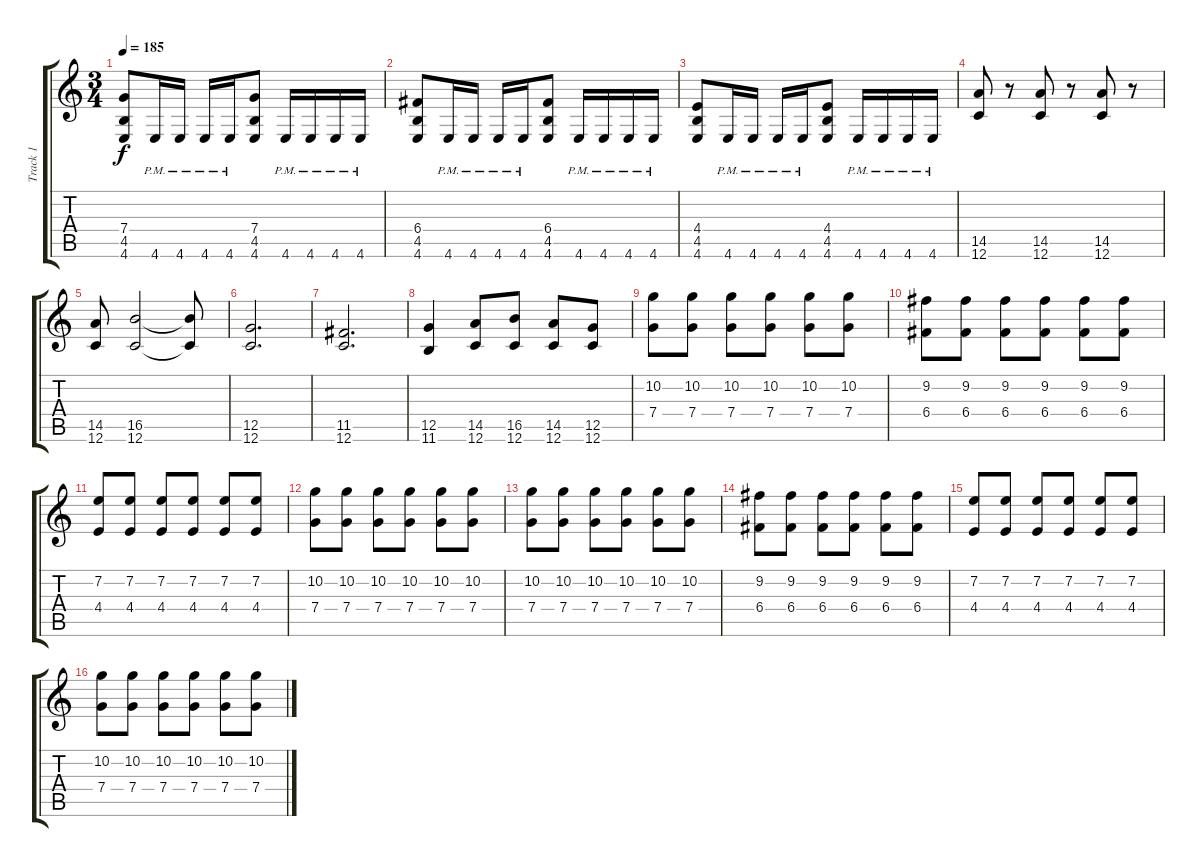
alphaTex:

\track ("Track 1" "Track 1") {instrument overdrivenguitar}
\staff {score tabs}
\tuning (D4 A3 F3 C3 G2 C2) {hide}
\ts (3 4)
\tempo 185
\clef g2
\ks c
(7.4 4.5 4.6).8{dy f instrument overdrivenguitar} 4.6{pm}.16 4.6{pm}.16 4.6{pm}.16 4.6{pm}.16 (7.4 4.5 4.6).8 4.6{pm}.16 4.6{pm}.16 4.6{pm}.16 4.6{pm}.16 |
(6.4 4.5 4.6).8 4.6{pm}.16 4.6{pm}.16 4.6{pm}.16 4.6{pm}.16 (6.4 4.5 4.6).8 4.6{pm}.16 4.6{pm}.16 4.6{pm}.16 4.6{pm}.16 |
(4.4 4.5 4.6).8 4.6{pm}.16 4.6{pm}.16 4.6{pm}.16 4.6{pm}.16 (4.4 4.5 4.6).8 4.6{pm}.16 4.6{pm}.16 4.6{pm}.16 4.6{pm}.16 |
(14.5 12.6).8 r.8 (14.5 12.6).8 r.8 (14.5 12.6).8 r.8 |
(14.5 12.6).8 (16.5 12.6).2 (16.5{t} 12.6{t}).8 |
(12.5 12.6).2{d} |
(11.5 12.6).2{d} |
(12.5 11.6).4 (14.5 12.6).8 (16.5 12.6).8 (14.5 12.6).8 (12.5 12.6).8 |
(10.2 7.4).8 (10.2 7.4).8 (10.2 7.4).8 (10.2 7.4).8 (10.2 7.4).8 (10.2 7.4).8 |
(9.2 6.4).8 (9.2 6.4).8 (9.2 6.4).8 (9.2 6.4).8 (9.2 6.4).8 (9.2 6.4).8 |
(7.2 4.4).8 (7.2 4.4).8 (7.2 4.4).8 (7.2 4.4).8 (7.2 4.4).8 (7.2 4.4).8 |
(10.2 7.4).8 (10.2 7.4).8 (10.2 7.4).8 (10.2 7.4).8 (10.2 7.4).8 (10.2 7.4).8 |
(10.2 7.4).8 (10.2 7.4).8 (10.2 7.4).8 (10.2 7.4).8 (10.2 7.4).8 (10.2 7.4).8 |
(9.2 6.4).8 (9.2 6.4).8 (9.2 6.4).8 (9.2 6.4).8 (9.2 6.4).8 (9.2 6.4).8 |
(7.2 4.4).8 (7.2 4.4).8 (7.2 4.4).8 (7.2 4.4).8 (7.2 4.4).8 (7.2 4.4).8 |
(10.2 7.4).8 (10.2 7.4).8 (10.2 7.4).8 (10.2 7.4).8 (10.2 7.4).8 (10.2 7.4).8
